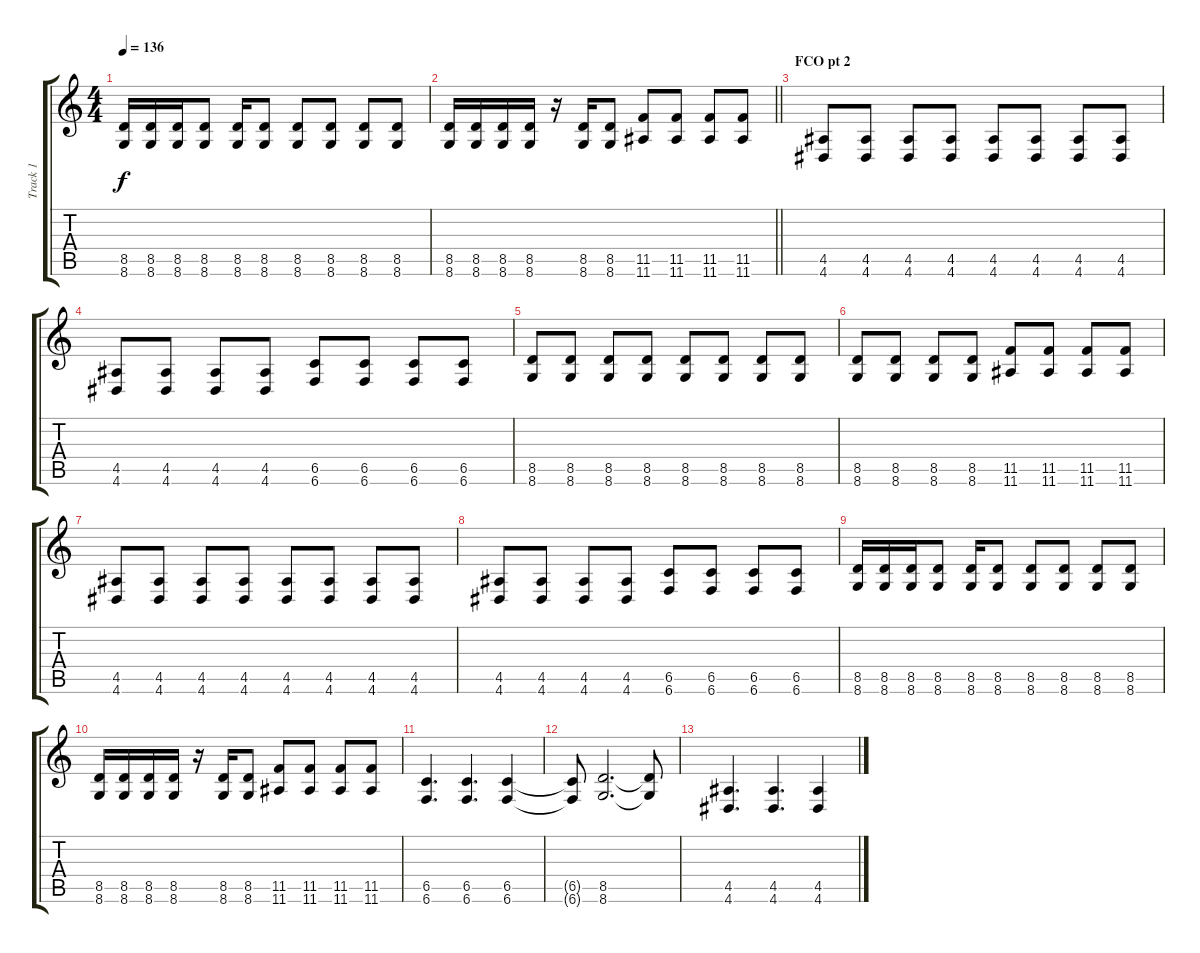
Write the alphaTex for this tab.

\track ("Track 1" "Track 1") {instrument distortionguitar}
\staff {score tabs}
\tuning (Db4 Ab3 E3 B2 Gb2 B1) {hide}
\ts (4 4)
\tempo 136
\clef g2
\ks c
(8.5 8.6).16{dy f} (8.5 8.6).16 (8.5 8.6).16 (8.5 8.6).8 (8.5 8.6).16 (8.5 8.6).8 (8.5 8.6).8 (8.5 8.6).8 (8.5 8.6).8 (8.5 8.6).8 |
\barLineRight lightlight
(8.5 8.6).16 (8.5 8.6).16 (8.5 8.6).16 (8.5 8.6).16 r.16 (8.5 8.6).16 (8.5 8.6).8 (11.5 11.6).8 (11.5 11.6).8 (11.5 11.6).8 (11.5 11.6).8 |
\section ("" "FCO pt 2")
(4.5 4.6).8 (4.5 4.6).8 (4.5 4.6).8 (4.5 4.6).8 (4.5 4.6).8 (4.5 4.6).8 (4.5 4.6).8 (4.5 4.6).8 |
(4.5 4.6).8 (4.5 4.6).8 (4.5 4.6).8 (4.5 4.6).8 (6.5 6.6).8 (6.5 6.6).8 (6.5 6.6).8 (6.5 6.6).8 |
(8.5 8.6).8 (8.5 8.6).8 (8.5 8.6).8 (8.5 8.6).8 (8.5 8.6).8 (8.5 8.6).8 (8.5 8.6).8 (8.5 8.6).8 |
(8.5 8.6).8 (8.5 8.6).8 (8.5 8.6).8 (8.5 8.6).8 (11.5 11.6).8 (11.5 11.6).8 (11.5 11.6).8 (11.5 11.6).8 |
(4.5 4.6).8 (4.5 4.6).8 (4.5 4.6).8 (4.5 4.6).8 (4.5 4.6).8 (4.5 4.6).8 (4.5 4.6).8 (4.5 4.6).8 |
(4.5 4.6).8 (4.5 4.6).8 (4.5 4.6).8 (4.5 4.6).8 (6.5 6.6).8 (6.5 6.6).8 (6.5 6.6).8 (6.5 6.6).8 |
(8.5 8.6).16 (8.5 8.6).16 (8.5 8.6).16 (8.5 8.6).8 (8.5 8.6).16 (8.5 8.6).8 (8.5 8.6).8 (8.5 8.6).8 (8.5 8.6).8 (8.5 8.6).8 |
(8.5 8.6).16 (8.5 8.6).16 (8.5 8.6).16 (8.5 8.6).16 r.16 (8.5 8.6).16 (8.5 8.6).8 (11.5 11.6).8 (11.5 11.6).8 (11.5 11.6).8 (11.5 11.6).8 |
(6.5 6.6).4{d} (6.5 6.6).4{d} (6.5 6.6).4 |
(6.5{t} 6.6{t}).8 (8.5 8.6).2{d} (8.5{t} 8.6{t}).8 |
(4.5 4.6).4{d} (4.5 4.6).4{d} (4.5 4.6).4
